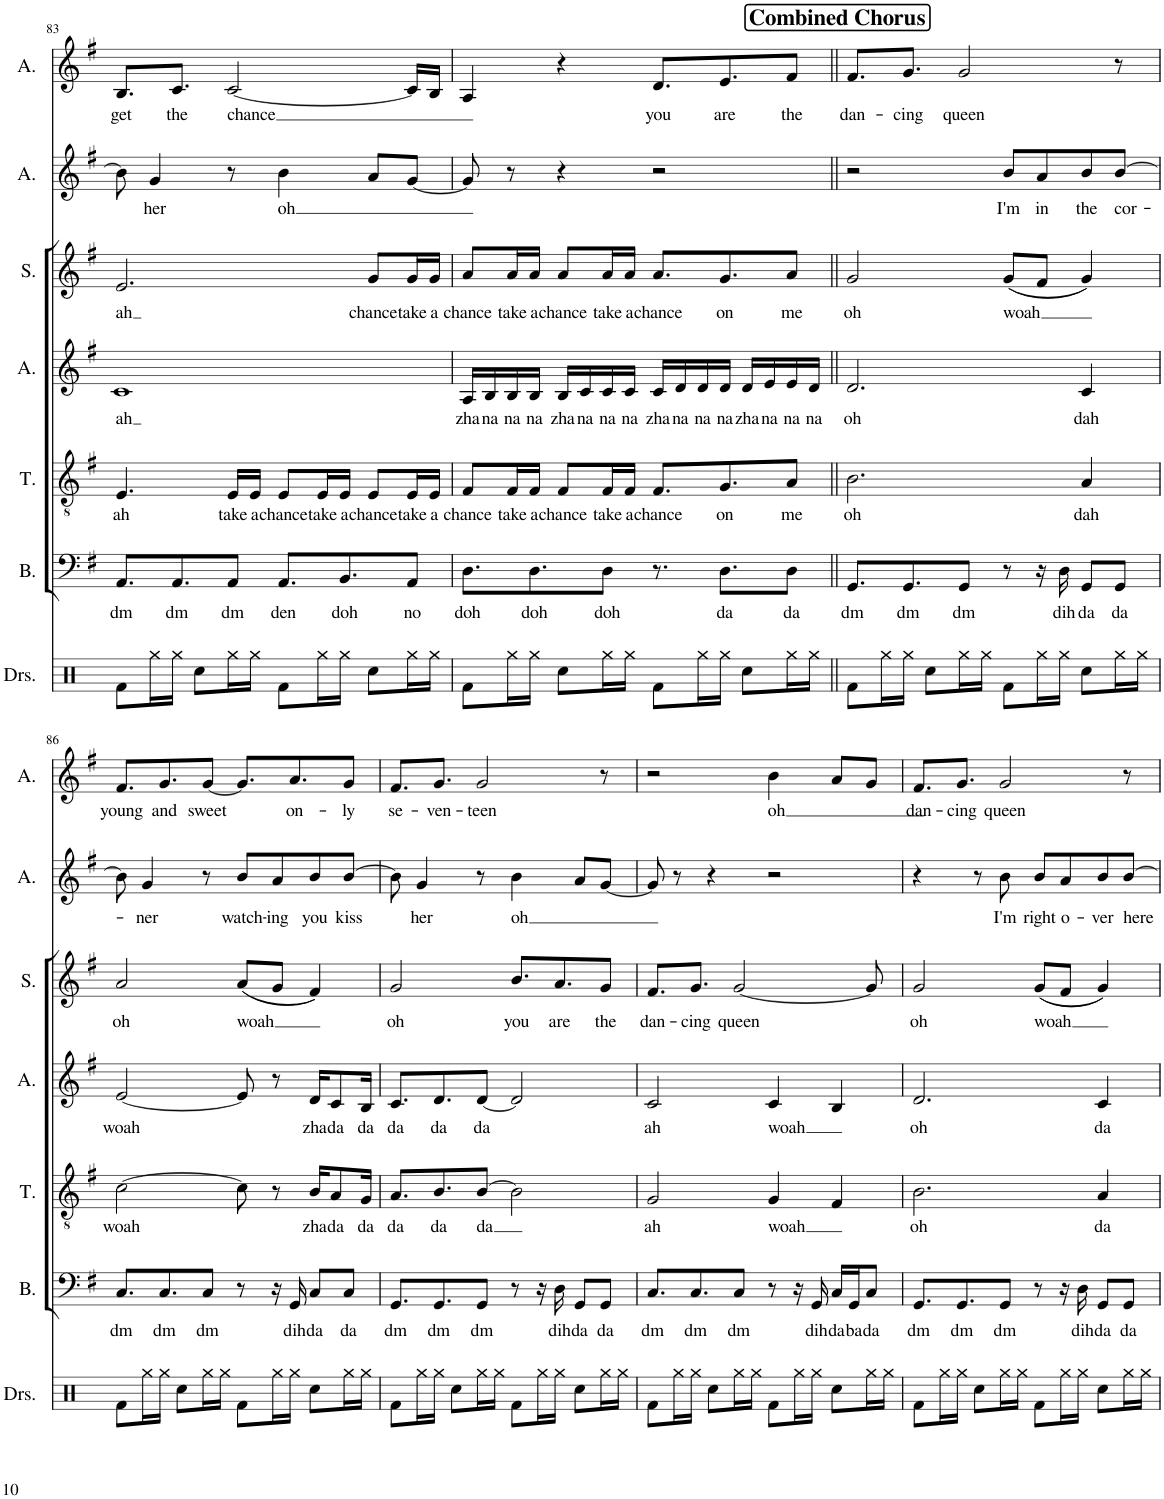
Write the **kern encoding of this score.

**kern	**kern	**text	**kern	**text	**kern	**text	**kern	**text	**kern	**text	**kern	**text
*part7	*part6	*part6	*part5	*part5	*part4	*part4	*part3	*part3	*part2	*part2	*part1	*part1
*staff7	*staff6	*staff6	*staff5	*staff5	*staff4	*staff4	*staff3	*staff3	*staff2	*staff2	*staff1	*staff1
*I"Drumset	*I"Bass	*	*I"Tenor	*	*I"Alto	*	*I"Soprano	*	*I"Alto	*	*I"Alto	*
*I'Drs.	*I'B.	*	*I'T.	*	*I'A.	*	*I'S.	*	*I'A.	*	*I'A.	*
!!LO:PB:g=z
*clefX	*clefF4	*	*clefGv2	*	*clefG2	*	*clefG2	*	*clefG2	*	*clefG2	*
*k[]	*k[f#]	*	*k[f#]	*	*k[f#]	*	*k[f#]	*	*k[f#]	*	*k[f#]	*
*M4/4	*M4/4	*	*M4/4	*	*M4/4	*	*M4/4	*	*M4/4	*	*M4/4	*
=83	=83	=83	=83	=83	=83	=83	=83	=83	=83	=83	=83	=83
!	!	!LO:LY:b	!	!LO:LY:b	!	!LO:LY:b	!	!LO:LY:b	!	!	!	!LO:LY:b
8Rf\L	8.AA/L	dm	4.E/	ah	1c	ah	2.e/	ah	8b\]	.	8.B/L	get
!	!	!	!	!	!	!	!	!	!	!LO:LY:b	!	!
16Rgg\L	.	.	.	.	.	.	.	.	4g/	her	.	.
!	!	!LO:LY:b	!	!	!	!	!	!	!	!	!	!LO:LY:b
16Rgg\JJ	8.AA/	dm	.	.	.	.	.	.	.	.	8.c/J	the
8Rcc\L	.	.	.	.	.	.	.	.	.	.	.	.
!	!	!LO:LY:b	!	!LO:LY:b	!	!	!	!	!	!	!	!LO:LY:b
16Rgg\L	8AA/J	dm	16E/LL	take	.	.	.	.	8r	.	[2c/	chance
!	!	!	!	!LO:LY:b	!	!	!	!	!	!	!	!
16Rgg\JJ	.	.	16E/JJ	a	.	.	.	.	.	.	.	.
!	!	!LO:LY:b	!	!LO:LY:b	!	!	!	!	!	!LO:LY:b	!	!
8Rf\L	8.AA/L	den	8E/L	chance	.	.	.	.	4b\	oh	.	.
!	!	!	!	!LO:LY:b	!	!	!	!	!	!	!	!
16Rgg\L	.	.	16E/L	take	.	.	.	.	.	.	.	.
!	!	!LO:LY:b	!	!LO:LY:b	!	!	!	!	!	!	!	!
16Rgg\JJ	8.BB/	doh	16E/JJ	a	.	.	.	.	.	.	.	.
!	!	!	!	!LO:LY:b	!	!	!	!LO:LY:b	!	!	!	!
8Rcc\L	.	.	8E/L	chance	.	.	8g/L	chance	8a/L	.	.	.
!	!	!LO:LY:b	!	!LO:LY:b	!	!	!	!LO:LY:b	!	!	!	!
16Rgg\L	8AA/J	no	16E/L	take	.	.	16g/L	take	[8g/J	.	16c/LL]	.
!	!	!	!	!LO:LY:b	!	!	!	!LO:LY:b	!	!	!	!
16Rgg\JJ	.	.	16E/JJ	a	.	.	16g/JJ	a	.	.	16B/JJ	.
=84	=84	=84	=84	=84	=84	=84	=84	=84	=84	=84	=84	=84
!	!	!LO:LY:b	!	!LO:LY:b	!	!LO:LY:b	!	!LO:LY:b	!	!	!	!
8Rf\L	8.D\L	doh	8F#/L	chance	16A/LL	zha	8a/L	chance	8g/]	.	4A/	.
!	!	!	!	!	!	!LO:LY:b	!	!	!	!	!	!
.	.	.	.	.	16B/	na	.	.	.	.	.	.
!	!	!	!	!LO:LY:b	!	!LO:LY:b	!	!LO:LY:b	!	!	!	!
16Rgg\L	.	.	16F#/L	take	16B/	na	16a/L	take	8r	.	.	.
!	!	!LO:LY:b	!	!LO:LY:b	!	!LO:LY:b	!	!LO:LY:b	!	!	!	!
16Rgg\JJ	8.D\	doh	16F#/JJ	a	16B/JJ	na	16a/JJ	a	.	.	.	.
!	!	!	!	!LO:LY:b	!	!LO:LY:b	!	!LO:LY:b	!	!	!	!
8Rcc\L	.	.	8F#/L	chance	16B/LL	zha	8a/L	chance	4r	.	4r	.
!	!	!	!	!	!	!LO:LY:b	!	!	!	!	!	!
.	.	.	.	.	16c/	na	.	.	.	.	.	.
!	!	!LO:LY:b	!	!LO:LY:b	!	!LO:LY:b	!	!LO:LY:b	!	!	!	!
16Rgg\L	8D\J	doh	16F#/L	take	16c/	na	16a/L	take	.	.	.	.
!	!	!	!	!LO:LY:b	!	!LO:LY:b	!	!LO:LY:b	!	!	!	!
16Rgg\JJ	.	.	16F#/JJ	a	16c/JJ	na	16a/JJ	a	.	.	.	.
!	!	!	!	!LO:LY:b	!	!LO:LY:b	!	!LO:LY:b	!	!	!	!LO:LY:b
8Rf\L	8.r	.	8.F#/L	chance	16c/LL	zha	8.a/L	chance	2r	.	8.d/L	you
!	!	!	!	!	!	!LO:LY:b	!	!	!	!	!	!
.	.	.	.	.	16d/	na	.	.	.	.	.	.
!	!	!	!	!	!	!LO:LY:b	!	!	!	!	!	!
16Rgg\L	.	.	.	.	16d/	na	.	.	.	.	.	.
!	!	!LO:LY:b	!	!LO:LY:b	!	!LO:LY:b	!	!LO:LY:b	!	!	!	!LO:LY:b
16Rgg\JJ	8.D\L	da	8.G/	on	16d/JJ	na	8.g/	on	.	.	8.e/	are
!	!	!	!	!	!	!LO:LY:b	!	!	!	!	!	!
8Rcc\L	.	.	.	.	16d/LL	zha	.	.	.	.	.	.
!	!	!	!	!	!	!LO:LY:b	!	!	!	!	!	!
.	.	.	.	.	16e/	na	.	.	.	.	.	.
!	!	!LO:LY:b	!	!LO:LY:b	!	!LO:LY:b	!	!LO:LY:b	!	!	!	!LO:LY:b
16Rgg\L	8D\J	da	8A/J	me	16e/	na	8a/J	me	.	.	8f#/J	the
!	!	!	!	!	!	!LO:LY:b	!	!	!	!	!	!
16Rgg\JJ	.	.	.	.	16d/JJ	na	.	.	.	.	.	.
!!LO:REH:place=s1:a:B:cj:fs=14:t=Combined Chorus
=85||	=85||	=85||	=85||	=85||	=85||	=85||	=85||	=85||	=85||	=85||	=85||	=85||
!	!	!LO:LY:b	!	!LO:LY:b	!	!LO:LY:b	!	!LO:LY:b	!	!	!	!LO:LY:b
8Rf\L	8.GG/L	dm	2.B\	oh	2.d/	oh	2g/	oh	2r	.	8.f#/L	dan-
16Rgg\L	.	.	.	.	.	.	.	.	.	.	.	.
!	!	!LO:LY:b	!	!	!	!	!	!	!	!	!	!LO:LY:b
16Rgg\JJ	8.GG/	dm	.	.	.	.	.	.	.	.	8.g/J	-cing
8Rcc\L	.	.	.	.	.	.	.	.	.	.	.	.
!	!	!LO:LY:b	!	!	!	!	!	!	!	!	!	!LO:LY:b
16Rgg\L	8GG/J	dm	.	.	.	.	.	.	.	.	2g/	queen
16Rgg\JJ	.	.	.	.	.	.	.	.	.	.	.	.
!	!	!	!	!	!	!	!	!LO:LY:b	!	!LO:LY:b	!	!
8Rf\L	8r	.	.	.	.	.	((8g/L	woah	8b/L	I'm	.	.
!	!	!	!	!	!	!	!	!	!	!LO:LY:b	!	!
16Rgg\L	16r	.	.	.	.	.	8f#/J	.	8a/	in	.	.
!	!	!LO:LY:b	!	!	!	!	!	!	!	!	!	!
16Rgg\JJ	16D\	dih	.	.	.	.	.	.	.	.	.	.
!	!	!LO:LY:b	!	!LO:LY:b	!	!LO:LY:b	!	!	!	!LO:LY:b	!	!
8Rcc\L	8GG/L	da	4A/	dah	4c/	dah	4g/))	.	8b/	the	.	.
!	!	!LO:LY:b	!	!	!	!	!	!	!	!LO:LY:b	!	!
16Rgg\L	8GG/J	da	.	.	.	.	.	.	[8b/J	cor-	8r	.
16Rgg\JJ	.	.	.	.	.	.	.	.	.	.	.	.
!!LO:LB:g=z
=86	=86	=86	=86	=86	=86	=86	=86	=86	=86	=86	=86	=86
!	!	!LO:LY:b	!	!LO:LY:b	!	!LO:LY:b	!	!LO:LY:b	!	!	!	!LO:LY:b
8Rf\L	8.C/L	dm	[2c\	woah	[2e/	woah	2a/	oh	8b\]	.	8.f#/L	young
!	!	!	!	!	!	!	!	!	!	!LO:LY:b	!	!
16Rgg\L	.	.	.	.	.	.	.	.	4g/	-ner	.	.
!	!	!LO:LY:b	!	!	!	!	!	!	!	!	!	!LO:LY:b
16Rgg\JJ	8.C/	dm	.	.	.	.	.	.	.	.	8.g/	and
8Rcc\L	.	.	.	.	.	.	.	.	.	.	.	.
!	!	!LO:LY:b	!	!	!	!	!	!	!	!	!	!LO:LY:b
16Rgg\L	8C/J	dm	.	.	.	.	.	.	8r	.	[8g/J	sweet
16Rgg\JJ	.	.	.	.	.	.	.	.	.	.	.	.
!	!	!	!	!	!	!	!	!LO:LY:b	!	!LO:LY:b	!	!
8Rf\L	8r	.	8c\]	.	8e/]	.	((8a/L	woah	8b/L	watch-	8.g/L]	.
!	!	!	!	!	!	!	!	!	!	!LO:LY:b	!	!
16Rgg\L	16r	.	8r	.	8r	.	8g/J	.	8a/	-ing	.	.
!	!	!LO:LY:b	!	!	!	!	!	!	!	!	!	!LO:LY:b
16Rgg\JJ	16GG/	dih	.	.	.	.	.	.	.	.	8.a/	on-
!	!	!LO:LY:b	!	!LO:LY:b	!	!LO:LY:b	!	!	!	!LO:LY:b	!	!
8Rcc\L	8C/L	da	16B/KL	zha	16d/KL	zha	4f#/))	.	8b/	you	.	.
!	!	!	!	!LO:LY:b	!	!LO:LY:b	!	!	!	!	!	!
.	.	.	8A/	da	8c/	da	.	.	.	.	.	.
!	!	!LO:LY:b	!	!	!	!	!	!	!	!LO:LY:b	!	!LO:LY:b
16Rgg\L	8C/J	da	.	.	.	.	.	.	[8b/J	kiss	8g/J	-ly
!	!	!	!	!LO:LY:b	!	!LO:LY:b	!	!	!	!	!	!
16Rgg\JJ	.	.	16G/Jk	da	16B/Jk	da	.	.	.	.	.	.
=87	=87	=87	=87	=87	=87	=87	=87	=87	=87	=87	=87	=87
!	!	!LO:LY:b	!	!LO:LY:b	!	!LO:LY:b	!	!LO:LY:b	!	!	!	!LO:LY:b
8Rf\L	8.GG/L	dm	8.A/L	da	8.c/L	da	2g/	oh	8b\]	.	8.f#/L	se-
!	!	!	!	!	!	!	!	!	!	!LO:LY:b	!	!
16Rgg\L	.	.	.	.	.	.	.	.	4g/	her	.	.
!	!	!LO:LY:b	!	!LO:LY:b	!	!LO:LY:b	!	!	!	!	!	!LO:LY:b
16Rgg\JJ	8.GG/	dm	8.B/	da	8.d/	da	.	.	.	.	8.g/J	-ven-
8Rcc\L	.	.	.	.	.	.	.	.	.	.	.	.
!	!	!LO:LY:b	!	!LO:LY:b	!	!LO:LY:b	!	!	!	!	!	!LO:LY:b
16Rgg\L	8GG/J	dm	[8B/J	da	[8d/J	da	.	.	8r	.	2g/	-teen
16Rgg\JJ	.	.	.	.	.	.	.	.	.	.	.	.
!	!	!	!	!	!	!	!	!LO:LY:b	!	!LO:LY:b	!	!
8Rf\L	8r	.	2B\]	.	2d/]	.	8.b/L	you	4b\	oh	.	.
16Rgg\L	16r	.	.	.	.	.	.	.	.	.	.	.
!	!	!LO:LY:b	!	!	!	!	!	!LO:LY:b	!	!	!	!
16Rgg\JJ	16D\	dih	.	.	.	.	8.a/	are	.	.	.	.
!	!	!LO:LY:b	!	!	!	!	!	!	!	!	!	!
8Rcc\L	8GG/L	da	.	.	.	.	.	.	8a/L	.	.	.
!	!	!LO:LY:b	!	!	!	!	!	!LO:LY:b	!	!	!	!
16Rgg\L	8GG/J	da	.	.	.	.	8g/J	the	[8g/J	.	8r	.
16Rgg\JJ	.	.	.	.	.	.	.	.	.	.	.	.
=88	=88	=88	=88	=88	=88	=88	=88	=88	=88	=88	=88	=88
!	!	!LO:LY:b	!	!LO:LY:b	!	!LO:LY:b	!	!LO:LY:b	!	!	!	!
8Rf\L	8.C/L	dm	2G/	ah	2c/	ah	8.f#/L	dan-	8g/]	.	2r	.
16Rgg\L	.	.	.	.	.	.	.	.	8r	.	.	.
!	!	!LO:LY:b	!	!	!	!	!	!LO:LY:b	!	!	!	!
16Rgg\JJ	8.C/	dm	.	.	.	.	8.g/J	-cing	.	.	.	.
8Rcc\L	.	.	.	.	.	.	.	.	4r	.	.	.
!	!	!LO:LY:b	!	!	!	!	!	!LO:LY:b	!	!	!	!
16Rgg\L	8C/J	dm	.	.	.	.	[2g/	queen	.	.	.	.
16Rgg\JJ	.	.	.	.	.	.	.	.	.	.	.	.
!	!	!	!	!LO:LY:b	!	!LO:LY:b	!	!	!	!	!	!LO:LY:b
8Rf\L	8r	.	4G/	woah	4c/	woah	.	.	2r	.	4b\	oh
16Rgg\L	16r	.	.	.	.	.	.	.	.	.	.	.
!	!	!LO:LY:b	!	!	!	!	!	!	!	!	!	!
16Rgg\JJ	16GG/	dih	.	.	.	.	.	.	.	.	.	.
!	!	!LO:LY:b	!	!	!	!	!	!	!	!	!	!
8Rcc\L	16C/LL	da	4F#/	.	4B/	.	.	.	.	.	8a/L	.
!	!	!LO:LY:b	!	!	!	!	!	!	!	!	!	!
.	16GG/J	ba	.	.	.	.	.	.	.	.	.	.
!	!	!LO:LY:b	!	!	!	!	!	!	!	!	!	!
16Rgg\L	8C/J	da	.	.	.	.	8g/]	.	.	.	8g/J	.
16Rgg\JJ	.	.	.	.	.	.	.	.	.	.	.	.
=89	=89	=89	=89	=89	=89	=89	=89	=89	=89	=89	=89	=89
!	!	!LO:LY:b	!	!LO:LY:b	!	!LO:LY:b	!	!LO:LY:b	!	!	!	!LO:LY:b
8Rf\L	8.GG/L	dm	2.B\	oh	2.d/	oh	2g/	oh	4r	.	8.f#/L	dan-
16Rgg\L	.	.	.	.	.	.	.	.	.	.	.	.
!	!	!LO:LY:b	!	!	!	!	!	!	!	!	!	!LO:LY:b
16Rgg\JJ	8.GG/	dm	.	.	.	.	.	.	.	.	8.g/J	-cing
8Rcc\L	.	.	.	.	.	.	.	.	8r	.	.	.
!	!	!LO:LY:b	!	!	!	!	!	!	!	!LO:LY:b	!	!LO:LY:b
16Rgg\L	8GG/J	dm	.	.	.	.	.	.	8b\	I'm	2g/	queen
16Rgg\JJ	.	.	.	.	.	.	.	.	.	.	.	.
!	!	!	!	!	!	!	!	!LO:LY:b	!	!LO:LY:b	!	!
8Rf\L	8r	.	.	.	.	.	((8g/L	woah	8b/L	right	.	.
!	!	!	!	!	!	!	!	!	!	!LO:LY:b	!	!
16Rgg\L	16r	.	.	.	.	.	8f#/J	.	8a/	o-	.	.
!	!	!LO:LY:b	!	!	!	!	!	!	!	!	!	!
16Rgg\JJ	16D\	dih	.	.	.	.	.	.	.	.	.	.
!	!	!LO:LY:b	!	!LO:LY:b	!	!LO:LY:b	!	!	!	!LO:LY:b	!	!
8Rcc\L	8GG/L	da	4A/	da	4c/	da	4g/))	.	8b/	-ver	.	.
!	!	!LO:LY:b	!	!	!	!	!	!	!	!LO:LY:b	!	!
16Rgg\L	8GG/J	da	.	.	.	.	.	.	[8b/J	here	8r	.
16Rgg\JJ	.	.	.	.	.	.	.	.	.	.	.	.
=	=	=	=	=	=	=	=	=	=	=	=	=
*-	*-	*-	*-	*-	*-	*-	*-	*-	*-	*-	*-	*-
